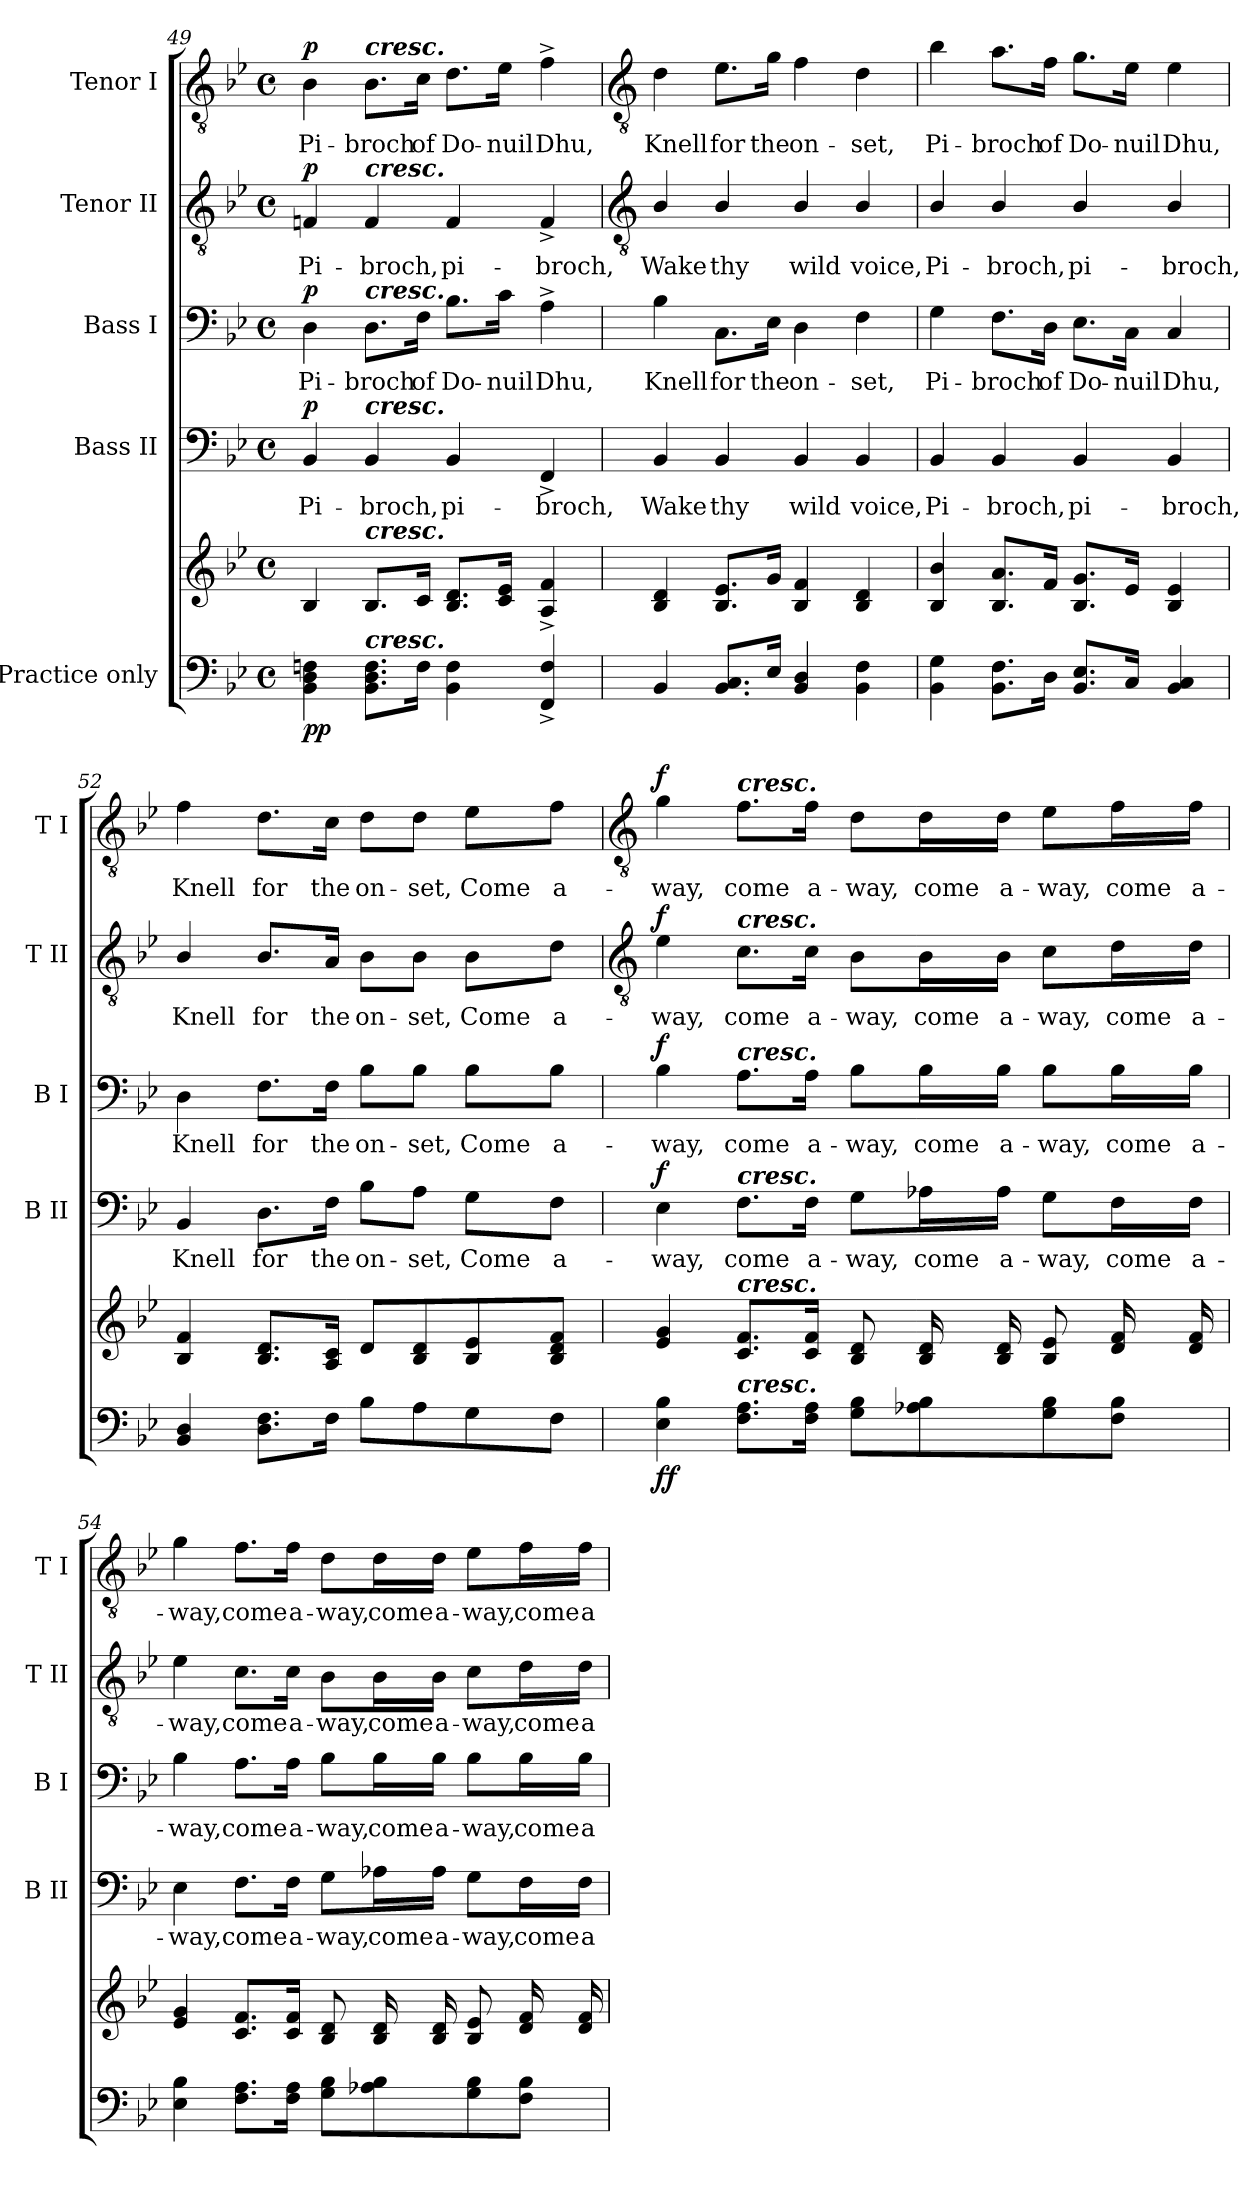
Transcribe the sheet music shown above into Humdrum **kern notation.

**kern	**kern	**dynam	**kern	**text	**dynam	**kern	**text	**dynam	**kern	**text	**dynam	**kern	**text	**dynam
*part5	*part5	*part5	*part4	*part4	*part4	*part3	*part3	*part3	*part2	*part2	*part2	*part1	*part1	*part1
*staff6	*staff5	*staff5/6	*staff4	*staff4	*staff4	*staff3	*staff3	*staff3	*staff2	*staff2	*staff2	*staff1	*staff1	*staff1
*I"Practice only	*	*	*I"Bass II	*	*	*I"Bass I	*	*	*I"Tenor II	*	*	*I"Tenor I	*	*
*	*	*	*I'B II	*	*	*I'B I	*	*	*I'T II	*	*	*I'T I	*	*
*clefF4	*clefG2	*	*clefF4	*	*	*clefF4	*	*	*clefGv2	*	*	*clefGv2	*	*
*k[b-e-]	*k[b-e-]	*	*k[b-e-]	*	*	*k[b-e-]	*	*	*k[b-e-]	*	*	*k[b-e-]	*	*
*B-:	*B-:	*	*B-:	*	*	*B-:	*	*	*B-:	*	*	*B-:	*	*
*M4/4	*M4/4	*	*M4/4	*	*	*M4/4	*	*	*M4/4	*	*	*M4/4	*	*
*met(c)	*met(c)	*	*met(c)	*	*	*met(c)	*	*	*met(c)	*	*	*met(c)	*	*
=49	=49	=49	=49	=49	=49	=49	=49	=49	=49	=49	=49	=49	=49	=49
!	!	!LO:DY:b=2	!	!LO:LY:b	!	!	!LO:LY:b	!	!	!LO:LY:b	!	!	!LO:LY:b	!
!	!	!LO:DY:n=1:b	!	!	!LO:DY:b	!	!	!LO:DY:b	!	!	!LO:DY:b	!	!	!LO:DY:b
4BB- 4D 4Fn	4B-	p p	4BB-	Pi-	p	4D	Pi-	p	4Fn	Pi-	p	4B-	Pi-	p
!	!	!	!	!	!	!	!	!	!	!	!	!LO:TX:a:Bi:t=cresc.	!	!
!	!	!	!	!	!	!	!	!	!LO:TX:a:Bi:t=cresc.	!	!	!	!	!
!	!	!	!	!	!	!LO:TX:a:Bi:t=cresc.	!	!	!	!	!	!	!	!
!	!	!	!LO:TX:a:Bi:t=cresc.	!	!	!	!	!	!	!	!	!	!	!
!	!LO:TX:a:Bi:t=cresc.	!	!	!	!	!	!	!	!	!	!	!	!	!
!LO:TX:a:Bi:t=cresc.	!	!	!	!	!	!	!	!	!	!	!	!	!	!
!	!	!	!	!LO:LY:b	!	!	!LO:LY:b	!	!	!LO:LY:b	!	!	!LO:LY:b	!
8.BB- 8.D 8.FL	8.B-L	.	4BB-	-broch,	.	8.D\L	-broch	.	4F	-broch,	.	8.B-\L	-broch	.
!	!	!	!	!	!	!	!LO:LY:b	!	!	!	!	!	!LO:LY:b	!
16FJ	16cJ	.	.	.	.	16F\Jk	of	.	.	.	.	16c\Jk	of	.
!	!	!	!	!LO:LY:b	!	!	!LO:LY:b	!	!	!LO:LY:b	!	!	!LO:LY:b	!
4BB- 4F	8.B- 8.dL	.	4BB-	pi-	.	8.B-\L	Do-	.	4F	pi-	.	8.d\L	Do-	.
!	!	!	!	!	!	!	!LO:LY:b	!	!	!	!	!	!LO:LY:b	!
.	16c 16e-J	.	.	.	.	16c\Jk	-nuil	.	.	.	.	16e-\Jk	-nuil	.
!	!	!	!	!LO:LY:b	!	!	!LO:LY:b	!	!	!LO:LY:b	!	!	!LO:LY:b	!
4FF^ 4F^	4A^ 4f^	.	4FF^	-broch,	.	4A^	Dhu,	.	4F^	-broch,	.	4f^	Dhu,	.
!!LO:LB:g=z
=50	=50	=50	=50	=50	=50	=50	=50	=50	=50	=50	=50	=50	=50	=50
*	*	*	*	*	*	*	*	*	*clefGv2	*	*	*clefGv2	*	*
!	!	!	!	!LO:LY:b	!	!	!LO:LY:b	!	!	!LO:LY:b	!	!	!LO:LY:b	!
4BB-	4B- 4d	.	4BB-	Wake	.	4B-	Knell	.	4B-/	Wake	.	4d	Knell	.
!	!	!	!	!LO:LY:b	!	!	!LO:LY:b	!	!	!LO:LY:b	!	!	!LO:LY:b	!
8.BB- 8.CL	8.B- 8.e-L	.	4BB-	thy	.	8.C\L	for	.	4B-/	thy	.	8.e-\L	for	.
!	!	!	!	!	!	!	!LO:LY:b	!	!	!	!	!	!LO:LY:b	!
16E-J	16gJ	.	.	.	.	16E-\Jk	the	.	.	.	.	16g\Jk	the	.
!	!	!	!	!LO:LY:b	!	!	!LO:LY:b	!	!	!LO:LY:b	!	!	!LO:LY:b	!
4BB- 4D	4B- 4f	.	4BB-	wild	.	4D	on-	.	4B-/	wild	.	4f	on-	.
!	!	!	!	!LO:LY:b	!	!	!LO:LY:b	!	!	!LO:LY:b	!	!	!LO:LY:b	!
4BB- 4F	4B- 4d	.	4BB-	voice,	.	4F	-set,	.	4B-/	voice,	.	4d	-set,	.
=51	=51	=51	=51	=51	=51	=51	=51	=51	=51	=51	=51	=51	=51	=51
!	!	!	!	!LO:LY:b	!	!	!LO:LY:b	!	!	!LO:LY:b	!	!	!LO:LY:b	!
4BB- 4G	4B- 4b-	.	4BB-	Pi-	.	4G	Pi-	.	4B-/	Pi-	.	4b-	Pi-	.
!	!	!	!	!LO:LY:b	!	!	!LO:LY:b	!	!	!LO:LY:b	!	!	!LO:LY:b	!
8.BB- 8.FL	8.B- 8.aL	.	4BB-	-broch,	.	8.F\L	-broch	.	4B-/	-broch,	.	8.a\L	-broch	.
!	!	!	!	!	!	!	!LO:LY:b	!	!	!	!	!	!LO:LY:b	!
16DJ	16fJ	.	.	.	.	16D\Jk	of	.	.	.	.	16f\Jk	of	.
!	!	!	!	!LO:LY:b	!	!	!LO:LY:b	!	!	!LO:LY:b	!	!	!LO:LY:b	!
8.BB- 8.E-L	8.B- 8.gL	.	4BB-	pi-	.	8.E-\L	Do-	.	4B-/	pi-	.	8.g\L	Do-	.
!	!	!	!	!	!	!	!LO:LY:b	!	!	!	!	!	!LO:LY:b	!
16CJ	16e-J	.	.	.	.	16C\Jk	-nuil	.	.	.	.	16e-\Jk	-nuil	.
!	!	!	!	!LO:LY:b	!	!	!LO:LY:b	!	!	!LO:LY:b	!	!	!LO:LY:b	!
4BB- 4C	4B- 4e-	.	4BB-	-broch,	.	4C	Dhu,	.	4B-/	-broch,	.	4e-	Dhu,	.
=52	=52	=52	=52	=52	=52	=52	=52	=52	=52	=52	=52	=52	=52	=52
!	!	!	!	!LO:LY:b	!	!	!LO:LY:b	!	!	!LO:LY:b	!	!	!LO:LY:b	!
4BB- 4D	4B- 4f	.	4BB-	Knell	.	4D	Knell	.	4B-/	Knell	.	4f	Knell	.
!	!	!	!	!LO:LY:b	!	!	!LO:LY:b	!	!	!LO:LY:b	!	!	!LO:LY:b	!
8.D 8.FL	8.B- 8.dL	.	8.D\L	for	.	8.F\L	for	.	8.B-/L	for	.	8.d\L	for	.
!	!	!	!	!LO:LY:b	!	!	!LO:LY:b	!	!	!LO:LY:b	!	!	!LO:LY:b	!
16FJ	16A 16cJ	.	16F\Jk	the	.	16F\Jk	the	.	16A/Jk	the	.	16c\Jk	the	.
!	!	!	!	!LO:LY:b	!	!	!LO:LY:b	!	!	!LO:LY:b	!	!	!LO:LY:b	!
8B-L	8dL	.	8B-\L	on-	.	8B-\L	on-	.	8B-\L	on-	.	8d\L	on-	.
!	!	!	!	!LO:LY:b	!	!	!LO:LY:b	!	!	!LO:LY:b	!	!	!LO:LY:b	!
8A	8B- 8d	.	8A\J	-set,	.	8B-\J	-set,	.	8B-\J	-set,	.	8d\J	-set,	.
!	!	!	!	!LO:LY:b	!	!	!LO:LY:b	!	!	!LO:LY:b	!	!	!LO:LY:b	!
8G	8B- 8e-	.	8G\L	Come	.	8B-\L	Come	.	8B-\L	Come	.	8e-\L	Come	.
!	!	!	!	!LO:LY:b	!	!	!LO:LY:b	!	!	!LO:LY:b	!	!	!LO:LY:b	!
8FJ	8B- 8d 8fJ	.	8F\J	a-	.	8B-\J	a-	.	8d\J	a-	.	8f\J	a-	.
!!LO:LB:g=z
=53	=53	=53	=53	=53	=53	=53	=53	=53	=53	=53	=53	=53	=53	=53
*	*	*	*	*	*	*	*	*	*clefGv2	*	*	*clefGv2	*	*
!	!	!LO:DY:b=2	!	!LO:LY:b	!	!	!LO:LY:b	!	!	!LO:LY:b	!	!	!LO:LY:b	!
!	!	!LO:DY:n=1:b	!	!	!LO:DY:b	!	!	!LO:DY:b	!	!	!LO:DY:b	!	!	!LO:DY:b
4E- 4B-	4e- 4g	f f	4E-	-way,	f	4B-	-way,	f	4e-	-way,	f	4g	-way,	f
!	!	!	!	!	!	!	!	!	!	!	!	!LO:TX:a:Bi:t=cresc.	!	!
!	!	!	!	!	!	!	!	!	!LO:TX:a:Bi:t=cresc.	!	!	!	!	!
!	!	!	!	!	!	!LO:TX:a:Bi:t=cresc.	!	!	!	!	!	!	!	!
!	!	!	!LO:TX:a:Bi:t=cresc.	!	!	!	!	!	!	!	!	!	!	!
!	!LO:TX:a:Bi:t=cresc.	!	!	!	!	!	!	!	!	!	!	!	!	!
!LO:TX:a:Bi:t=cresc.	!	!	!	!	!	!	!	!	!	!	!	!	!	!
!	!	!	!	!LO:LY:b	!	!	!LO:LY:b	!	!	!LO:LY:b	!	!	!LO:LY:b	!
8.F 8.AL	8.c 8.fL	.	8.F\L	come	.	8.A\L	come	.	8.c\L	come	.	8.f\L	come	.
!	!	!	!	!LO:LY:b	!	!	!LO:LY:b	!	!	!LO:LY:b	!	!	!LO:LY:b	!
16F 16AJ	16c 16fJ	.	16F\Jk	a-	.	16A\Jk	a-	.	16c\Jk	a-	.	16f\Jk	a-	.
!	!	!	!	!LO:LY:b	!	!	!LO:LY:b	!	!	!LO:LY:b	!	!	!LO:LY:b	!
8G 8B-L	8B- 8dL	.	8G\L	-way,	.	8B-\L	-way,	.	8B-\L	-way,	.	8d\L	-way,	.
!	!	!	!	!LO:LY:b	!	!	!LO:LY:b	!	!	!LO:LY:b	!	!	!LO:LY:b	!
8A-X 8B-	16B- 16dL	.	16A-X\L	come	.	16B-\L	come	.	16B-\L	come	.	16d\L	come	.
!	!	!	!	!LO:LY:b	!	!	!LO:LY:b	!	!	!LO:LY:b	!	!	!LO:LY:b	!
.	16B- 16d	.	16A-\JJ	a-	.	16B-\JJ	a-	.	16B-\JJ	a-	.	16d\JJ	a-	.
!	!	!	!	!LO:LY:b	!	!	!LO:LY:b	!	!	!LO:LY:b	!	!	!LO:LY:b	!
8G 8B-	8B- 8e-	.	8G\L	-way,	.	8B-\L	-way,	.	8c\L	-way,	.	8e-\L	-way,	.
!	!	!	!	!LO:LY:b	!	!	!LO:LY:b	!	!	!LO:LY:b	!	!	!LO:LY:b	!
8F 8B-J	16d 16fL	.	16F\L	come	.	16B-\L	come	.	16d\L	come	.	16f\L	come	.
!	!	!	!	!LO:LY:b	!	!	!LO:LY:b	!	!	!LO:LY:b	!	!	!LO:LY:b	!
.	16d 16fJJ	.	16F\JJ	a-	.	16B-\JJ	a-	.	16d\JJ	a-	.	16f\JJ	a-	.
=54	=54	=54	=54	=54	=54	=54	=54	=54	=54	=54	=54	=54	=54	=54
!	!	!	!	!LO:LY:b	!	!	!LO:LY:b	!	!	!LO:LY:b	!	!	!LO:LY:b	!
4E- 4B-	4e- 4g	.	4E-	-way,	.	4B-	-way,	.	4e-	-way,	.	4g	-way,	.
!	!	!	!	!LO:LY:b	!	!	!LO:LY:b	!	!	!LO:LY:b	!	!	!LO:LY:b	!
8.F 8.AL	8.c 8.fL	.	8.F\L	come	.	8.A\L	come	.	8.c\L	come	.	8.f\L	come	.
!	!	!	!	!LO:LY:b	!	!	!LO:LY:b	!	!	!LO:LY:b	!	!	!LO:LY:b	!
16F 16AJ	16c 16fJ	.	16F\Jk	a-	.	16A\Jk	a-	.	16c\Jk	a-	.	16f\Jk	a-	.
!	!	!	!	!LO:LY:b	!	!	!LO:LY:b	!	!	!LO:LY:b	!	!	!LO:LY:b	!
8G 8B-L	8B- 8dL	.	8G\L	-way,	.	8B-\L	-way,	.	8B-\L	-way,	.	8d\L	-way,	.
!	!	!	!	!LO:LY:b	!	!	!LO:LY:b	!	!	!LO:LY:b	!	!	!LO:LY:b	!
8A-X 8B-	16B- 16dL	.	16A-X\L	come	.	16B-\L	come	.	16B-\L	come	.	16d\L	come	.
!	!	!	!	!LO:LY:b	!	!	!LO:LY:b	!	!	!LO:LY:b	!	!	!LO:LY:b	!
.	16B- 16d	.	16A-\JJ	a-	.	16B-\JJ	a-	.	16B-\JJ	a-	.	16d\JJ	a-	.
!	!	!	!	!LO:LY:b	!	!	!LO:LY:b	!	!	!LO:LY:b	!	!	!LO:LY:b	!
8G 8B-	8B- 8e-	.	8G\L	-way,	.	8B-\L	-way,	.	8c\L	-way,	.	8e-\L	-way,	.
!	!	!	!	!LO:LY:b	!	!	!LO:LY:b	!	!	!LO:LY:b	!	!	!LO:LY:b	!
8F 8B-J	16d 16fL	.	16F\L	come	.	16B-\L	come	.	16d\L	come	.	16f\L	come	.
!	!	!	!	!LO:LY:b	!	!	!LO:LY:b	!	!	!LO:LY:b	!	!	!LO:LY:b	!
.	16d 16fJJ	.	16F\JJ	a-	.	16B-\JJ	a-	.	16d\JJ	a-	.	16f\JJ	a-	.
=	=	=	=	=	=	=	=	=	=	=	=	=	=	=
*-	*-	*-	*-	*-	*-	*-	*-	*-	*-	*-	*-	*-	*-	*-
